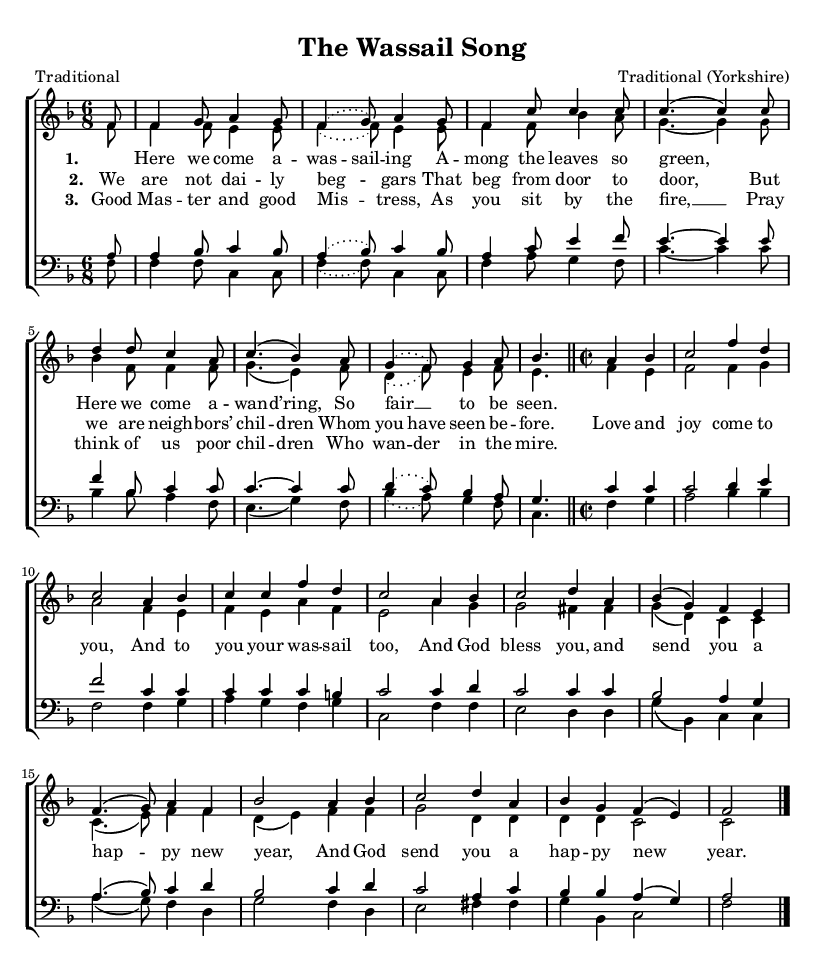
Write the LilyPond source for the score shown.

\version "2.14.2"
\include "header.ly"

\header {
  title = "The Wassail Song"
  poet = "Traditional"
  composer = "Traditional (Yorkshire)"
  index_as = "Here We Come a-Wassailing"
}

global = {
  \preamble
  \key e \major
  \time 6/8
}

sopMusic = \relative c' {
  \time 6/8
  \partial 8 \small e8 |
  \normalsize
  e4 fis8 gis4 fis8 |
  \slurDotted e4( fis8) gis4 fis8 |
  e4 b'8 b4 b8 |

  \slurSolid b4.( b4) \small b8 |
  \normalsize
  cis4 cis8 b4 gis8 |
  b4.( a4) gis8 |
  \slurDotted fis4( e8) fis4 gis8 |
  a4. \bar "||"

  \time 2/2
  \partial 2 gis4 a |
  b2 e4 cis |
  b2 gis4 a |
  b b e cis |
  b2 gis4 a |
  b2 cis4 gis |

  \slurSolid a( fis) e dis |
  e4.( fis8) gis4 e |
  a2 gis4 a |
  b2 cis4 gis |
  a fis e( dis) |
  e2 \bar "|."
}
sopWords = \lyricmode {

}

altoMusic = \relative c' {
  \time 6/8
  \small e8 |
  \normalsize
  e4 e8 dis4 dis8 |
  \slurDotted e4( e8) dis4 dis8 |
  e4 e8 a4 gis8 |

  fis4.~ fis4 \small fis8 |
  \normalsize
  a4 e8 e4 e8 |
  \slurSolid fis4.( dis4) e8 |
  \slurDotted cis4( e8) dis4 e8 |
  dis4. \bar "||"


  e4 dis |
  e2 e4 fis |
  gis2 e4 dis |
  e dis gis e |
  dis2 gis4 fis |
  fis2 eis4 eis |

  \slurSolid fis( cis) b b |
  b4.( dis8) e4 e |
  cis( dis) e e |
  fis2 cis4 cis |
  cis cis b2 |
  b2
}
altoWords = {
  \lyricmode {
    \set stanza = #"1. "
    \set ignoreMelismata = ##t
    _ Here we come a -- was -- sail -- ing A -- mong the leaves so green, _ _
    Here we come a -- wan -- d’ring, So fair __ _ to be seen.
  }
}
altoWordsII = {
  \set stanza = "2."
  \lyricmode {
    \set ignoreMelismata = ##t
    We are not dai -- ly beg -- _ gars That beg from door to door, _
    But we are neigh -- bors’ chil -- dren Whom you have seen be -- fore.
    \unset ignoreMelismata
  }
  \lyricmode {
    \set associatedVoice = "altos"
    Love and joy come to you, And to you your was -- sail too,
    And God bless you, and send you a hap -- py new year,
    \unset associatedVoice
    And God send you a hap -- py new year.
  }
}
altoWordsIII = \lyricmode {
  \set stanza = #"3. "
  \set ignoreMelismata = ##t
  Good Mas -- ter and good Mis -- _ tress, As you sit by the fire, __ _
  Pray think of us poor chil -- dren Who wan -- der in the mire.
}
altoWordsIV = \lyricmode {
}
altoWordsV = \lyricmode {
}
altoWordsVI = \lyricmode {
}
altoWordsVII = \lyricmode {
}
tenorMusic = \relative c' {
  \time 6/8
  \small gis8 |
  \normalsize
  gis4 a8 b4 a8 |
  \slurDotted gis4( a8) b4 a8 |
  gis4 b8 dis4 e8 |

  dis4.~ dis4 \small dis8 |
  \normalsize
  e4 a,8 b4 b8 |
  b4.~ b4 b8 |
  cis4( b8) a4 gis8 |
  fis4. \bar "||"


  b4 b |
  b2 cis4 dis |
  e2 b4 b |
  b b b ais |
  b2 b4 cis |
  b2 b4 b |

  a2 gis4 fis |
  \slurSolid gis4.( a8) b4 cis |
  a2 b4 cis |
  b2 gis4 b |
  a4 a gis( fis) |
  gis2
}
tenorWords = \lyricmode {

}

bassMusic = \relative c {
  \time 6/8
  \small e8 |
  \normalsize
  e4 e8 b4 b8 |
  \slurDotted e4( e8) b4 b8 |
  e4 gis8 fis4 e8 |

  b'4.~ b4 \small b8 |
  \normalsize
  a4 a8 gis4 e8 |
  \slurSolid dis4.( fis4) e8 |
  \slurDotted a4( gis8) fis4 e8 |
  b4. \bar "||"

  e4 fis |
  gis2 a4 a |
  e2 e4 fis |
  gis fis e fis |
  b,2 e4 e |
  dis2 cis4 cis |

  \slurSolid fis( a,) b b |
  gis'4.( fis8) e4 cis |
  fis2 e4 cis |
  dis2 eis4 eis |
  fis4 a, b2 |
  e2
}
bassWords = \lyricmode {

}

\score {
  <<
  \transpose e f
   \new ChoirStaff <<
    \new Staff = women <<
     \new Voice = "sopranos" { \voiceOne << \global \sopMusic >> }
      \new Voice = "altos" { \voiceTwo << \global \altoMusic >> }
    >>
    \new Lyrics \with { alignAboveContext = #"women" } \lyricsto "sopranos" \sopWords
    \new Lyrics = "altosVII"  \with { alignBelowContext = #"women" } \lyricsto "sopranos" \altoWordsVII
    \new Lyrics = "altosVI"  \with { alignBelowContext = #"women" } \lyricsto "sopranos" \altoWordsVI
    \new Lyrics = "altosV"  \with { alignBelowContext = #"women" } \lyricsto "sopranos" \altoWordsV
    \new Lyrics = "altosIV"  \with { alignBelowContext = #"women" } \lyricsto "sopranos" \altoWordsIV
    \new Lyrics = "altosIII"  \with { alignBelowContext = #"women" } \lyricsto "sopranos" \altoWordsIII
    \new Lyrics = "altosII"  \with { alignBelowContext = #"women" } \lyricsto "sopranos" \altoWordsII
    \new Lyrics = "altos"  \with { alignBelowContext = #"women" } \lyricsto "sopranos" \altoWords
   \new Staff = men <<
      \clef bass
      \new Voice = "tenors" { \voiceOne << \global \tenorMusic >> }
      \new Voice = "basses" { \voiceTwo << \global \bassMusic >> }
    >>
    \new Lyrics \with { alignAboveContext = #"men"  } \lyricsto "tenors" \tenorWords
    \new Lyrics \with { alignBelowContext = #"men"  } \lyricsto "basses" \bassWords
  >>
%    \new PianoStaff << \new Staff { \new Voice { \pianoRH } } \new Staff { \clef "bass" \pianoLH } >>
  >>
}
